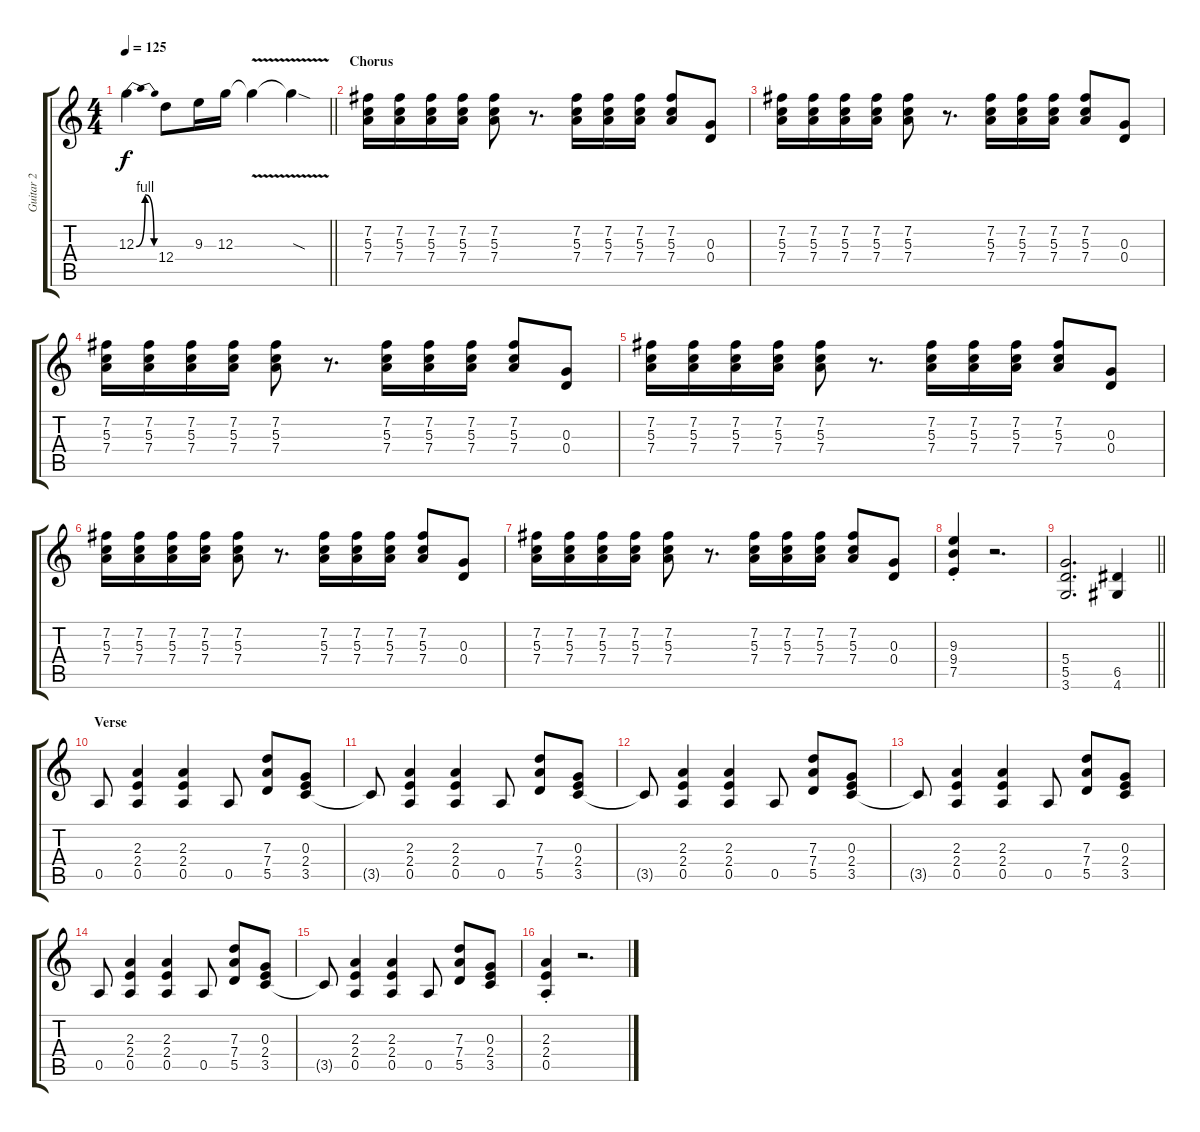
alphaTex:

\track ("Guitar 2" "Guitar 2") {instrument overdrivenguitar}
\staff {score tabs}
\tuning (E4 B3 G3 D3 A2 E2) {hide}
\ts (4 4)
\tempo 125
\clef g2
\barLineRight lightlight
\ks c
12.3{be (bendrelease 0 0 30 4 30 4 60 0)}.4{dy f} 12.4.8 9.3.16 12.3.16 12.3{v t}.4 12.3{sod t}.4 |
\section ("" "Chorus")
(7.2 5.3 7.4).16{volume 10} (7.2 5.3 7.4).16 (7.2 5.3 7.4).16 (7.2 5.3 7.4).16 (7.2 5.3 7.4).8 r.8{d} (7.2 5.3 7.4).16 (7.2 5.3 7.4).16 (7.2 5.3 7.4).16 (7.2 5.3 7.4).8 (0.3 0.4).8 |
(7.2 5.3 7.4).16 (7.2 5.3 7.4).16 (7.2 5.3 7.4).16 (7.2 5.3 7.4).16 (7.2 5.3 7.4).8 r.8{d} (7.2 5.3 7.4).16 (7.2 5.3 7.4).16 (7.2 5.3 7.4).16 (7.2 5.3 7.4).8 (0.3 0.4).8 |
(7.2 5.3 7.4).16 (7.2 5.3 7.4).16 (7.2 5.3 7.4).16 (7.2 5.3 7.4).16 (7.2 5.3 7.4).8 r.8{d} (7.2 5.3 7.4).16 (7.2 5.3 7.4).16 (7.2 5.3 7.4).16 (7.2 5.3 7.4).8 (0.3 0.4).8 |
(7.2 5.3 7.4).16 (7.2 5.3 7.4).16 (7.2 5.3 7.4).16 (7.2 5.3 7.4).16 (7.2 5.3 7.4).8 r.8{d} (7.2 5.3 7.4).16 (7.2 5.3 7.4).16 (7.2 5.3 7.4).16 (7.2 5.3 7.4).8 (0.3 0.4).8 |
(7.2 5.3 7.4).16 (7.2 5.3 7.4).16 (7.2 5.3 7.4).16 (7.2 5.3 7.4).16 (7.2 5.3 7.4).8 r.8{d} (7.2 5.3 7.4).16 (7.2 5.3 7.4).16 (7.2 5.3 7.4).16 (7.2 5.3 7.4).8 (0.3 0.4).8 |
(7.2 5.3 7.4).16 (7.2 5.3 7.4).16 (7.2 5.3 7.4).16 (7.2 5.3 7.4).16 (7.2 5.3 7.4).8 r.8{d} (7.2 5.3 7.4).16 (7.2 5.3 7.4).16 (7.2 5.3 7.4).16 (7.2 5.3 7.4).8 (0.3 0.4).8 |
(9.3{st} 9.4{st} 7.5{st}).4 r.2{d} |
\barLineRight lightlight
(5.4 5.5 3.6).2{d} (6.5 4.6).4 |
\section ("" "Verse")
0.5.8 (2.3 2.4 0.5).4 (2.3 2.4 0.5).4 0.5.8 (7.3 7.4 5.5).8 (0.3 2.4 3.5).8 |
3.5{t}.8 (2.3 2.4 0.5).4 (2.3 2.4 0.5).4 0.5.8 (7.3 7.4 5.5).8 (0.3 2.4 3.5).8 |
3.5{t}.8 (2.3 2.4 0.5).4 (2.3 2.4 0.5).4 0.5.8 (7.3 7.4 5.5).8 (0.3 2.4 3.5).8 |
3.5{t}.8 (2.3 2.4 0.5).4 (2.3 2.4 0.5).4 0.5.8 (7.3 7.4 5.5).8 (0.3 2.4 3.5).8 |
0.5.8 (2.3 2.4 0.5).4 (2.3 2.4 0.5).4 0.5.8 (7.3 7.4 5.5).8 (0.3 2.4 3.5).8 |
3.5{t}.8 (2.3 2.4 0.5).4 (2.3 2.4 0.5).4 0.5.8 (7.3 7.4 5.5).8 (0.3 2.4 3.5).8 |
(2.3{st} 2.4{st} 0.5{st}).4 r.2{d}
